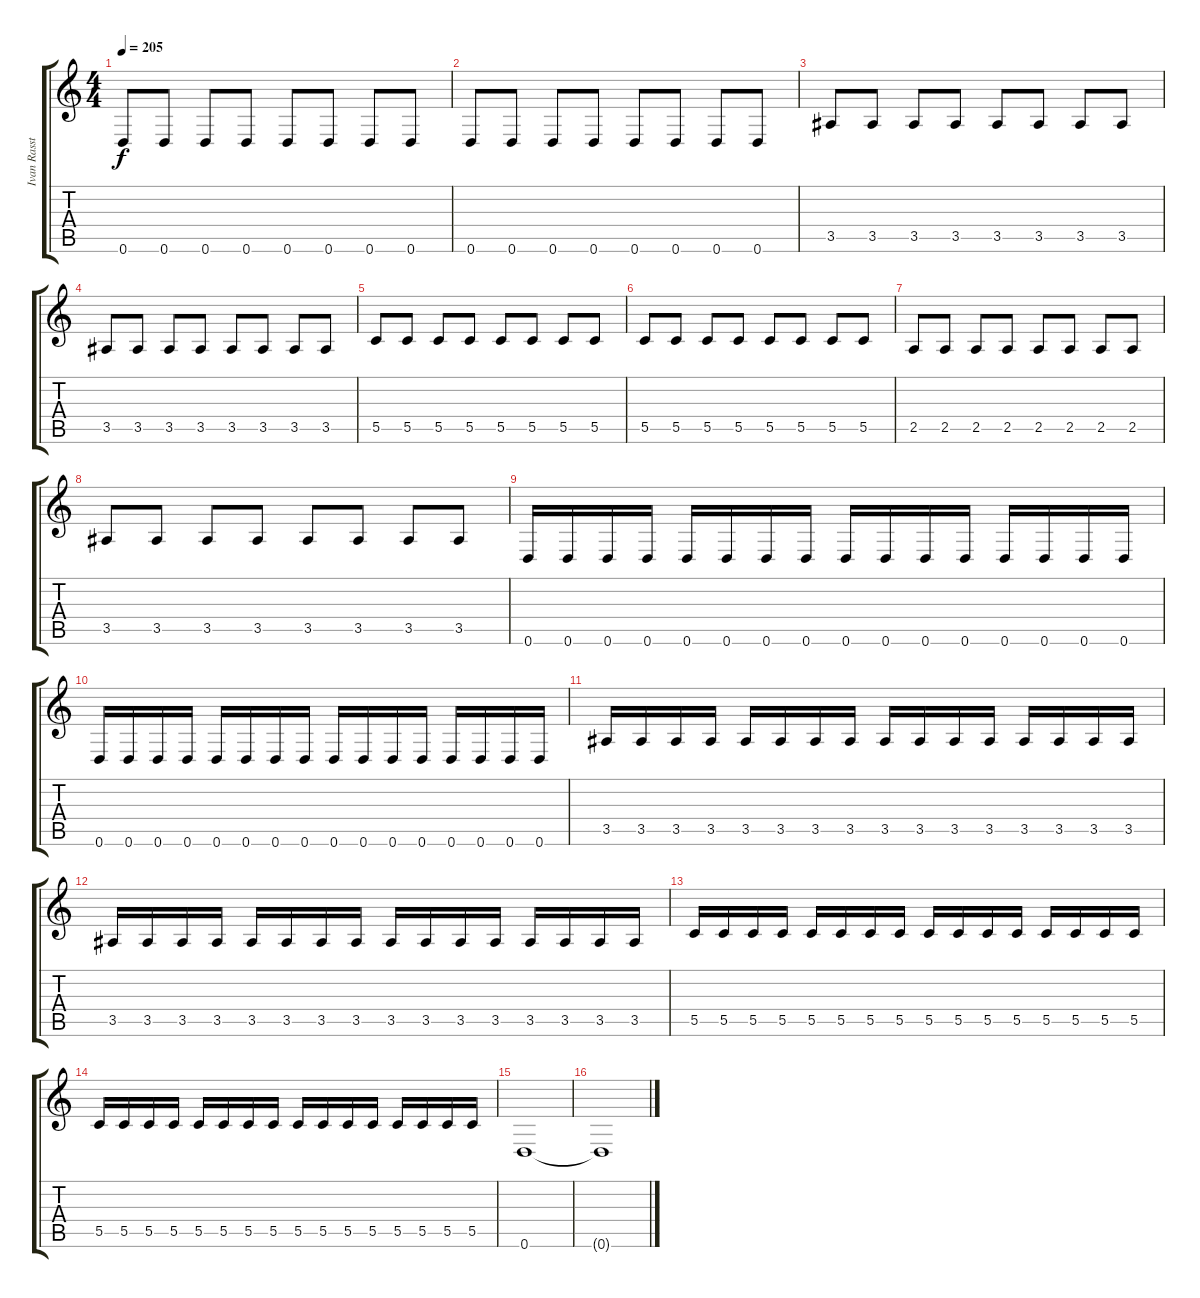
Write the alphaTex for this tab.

\track ("Ivan Rasstrigin" "Ivan Rasst") {instrument electricbassfinger}
\staff {score tabs}
\tuning (D4 A3 F3 C3 G2 D2) {hide}
\ts (4 4)
\tempo 205
\clef g2
\ks c
0.6.8{dy f} 0.6.8 0.6.8 0.6.8 0.6.8 0.6.8 0.6.8 0.6.8 |
0.6.8 0.6.8 0.6.8 0.6.8 0.6.8 0.6.8 0.6.8 0.6.8 |
3.5.8 3.5.8 3.5.8 3.5.8 3.5.8 3.5.8 3.5.8 3.5.8 |
3.5.8 3.5.8 3.5.8 3.5.8 3.5.8 3.5.8 3.5.8 3.5.8 |
5.5.8 5.5.8 5.5.8 5.5.8 5.5.8 5.5.8 5.5.8 5.5.8 |
5.5.8 5.5.8 5.5.8 5.5.8 5.5.8 5.5.8 5.5.8 5.5.8 |
2.5.8 2.5.8 2.5.8 2.5.8 2.5.8 2.5.8 2.5.8 2.5.8 |
3.5.8 3.5.8 3.5.8 3.5.8 3.5.8 3.5.8 3.5.8 3.5.8 |
0.6.16 0.6.16 0.6.16 0.6.16 0.6.16 0.6.16 0.6.16 0.6.16 0.6.16 0.6.16 0.6.16 0.6.16 0.6.16 0.6.16 0.6.16 0.6.16 |
0.6.16 0.6.16 0.6.16 0.6.16 0.6.16 0.6.16 0.6.16 0.6.16 0.6.16 0.6.16 0.6.16 0.6.16 0.6.16 0.6.16 0.6.16 0.6.16 |
3.5.16 3.5.16 3.5.16 3.5.16 3.5.16 3.5.16 3.5.16 3.5.16 3.5.16 3.5.16 3.5.16 3.5.16 3.5.16 3.5.16 3.5.16 3.5.16 |
3.5.16 3.5.16 3.5.16 3.5.16 3.5.16 3.5.16 3.5.16 3.5.16 3.5.16 3.5.16 3.5.16 3.5.16 3.5.16 3.5.16 3.5.16 3.5.16 |
5.5.16 5.5.16 5.5.16 5.5.16 5.5.16 5.5.16 5.5.16 5.5.16 5.5.16 5.5.16 5.5.16 5.5.16 5.5.16 5.5.16 5.5.16 5.5.16 |
5.5.16 5.5.16 5.5.16 5.5.16 5.5.16 5.5.16 5.5.16 5.5.16 5.5.16 5.5.16 5.5.16 5.5.16 5.5.16 5.5.16 5.5.16 5.5.16 |
0.6.1 |
0.6{t}.1
